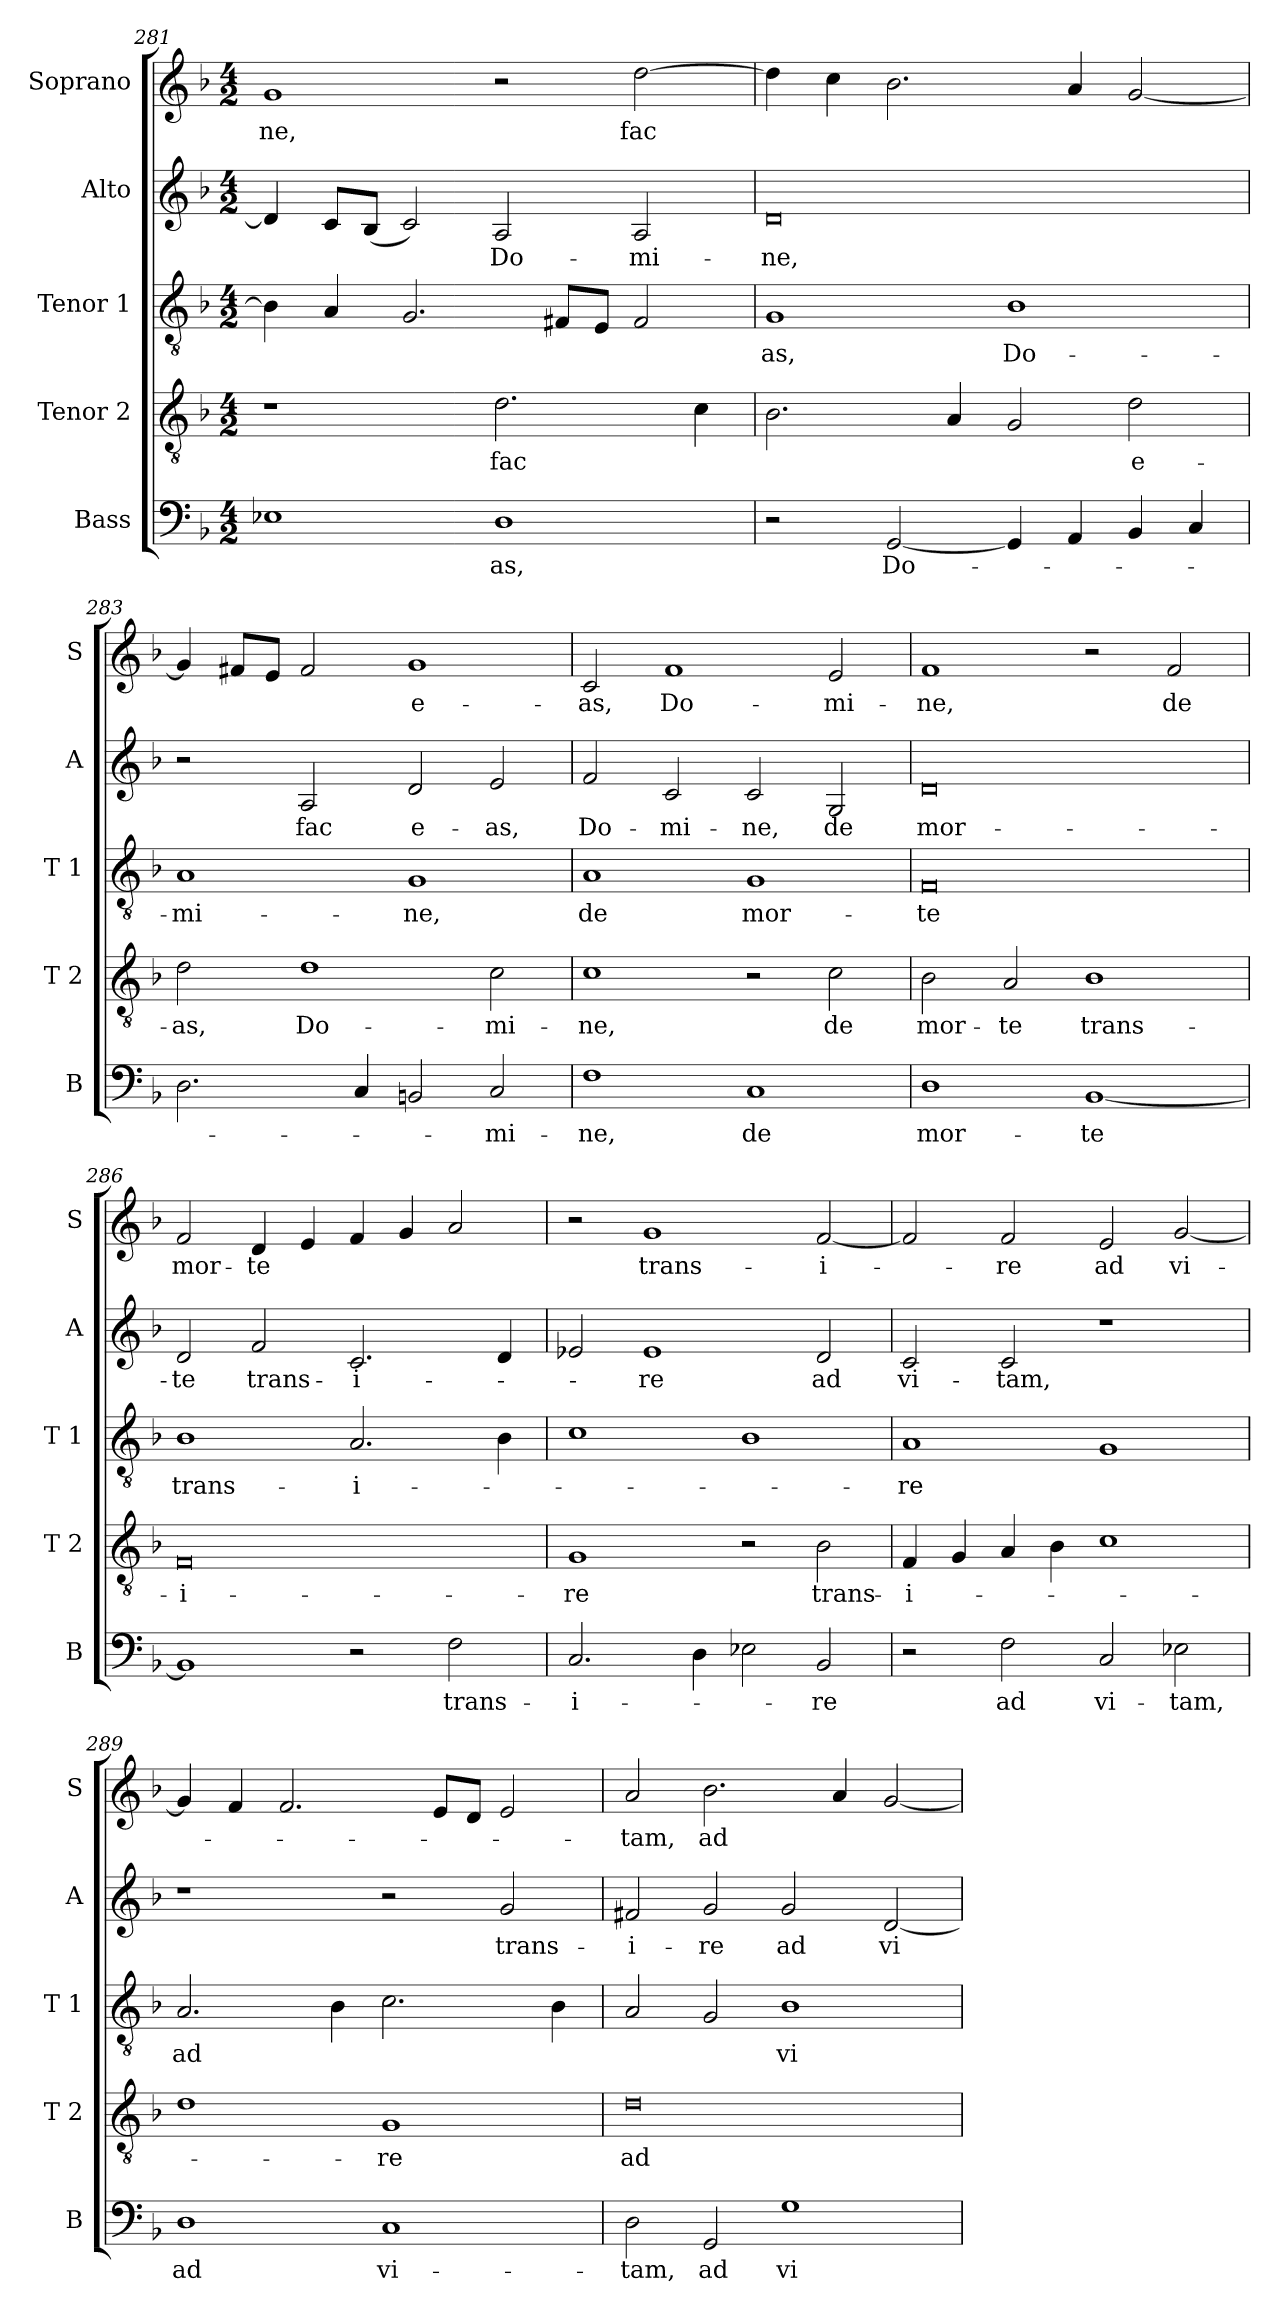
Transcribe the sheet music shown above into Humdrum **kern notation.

**kern	**text	**kern	**text	**kern	**text	**kern	**text	**kern	**text
*part5	*part5	*part4	*part4	*part3	*part3	*part2	*part2	*part1	*part1
*staff5	*staff5	*staff4	*staff4	*staff3	*staff3	*staff2	*staff2	*staff1	*staff1
*I"Bass	*	*I"Tenor 2	*	*I"Tenor 1	*	*I"Alto	*	*I"Soprano	*
*I'B	*	*I'T 2	*	*I'T 1	*	*I'A	*	*I'S	*
*clefF4	*	*clefGv2	*	*clefGv2	*	*clefG2	*	*clefG2	*
*k[b-]	*	*k[b-]	*	*k[b-]	*	*k[b-]	*	*k[b-]	*
*F:	*	*F:	*	*F:	*	*F:	*	*F:	*
*M4/2	*	*M4/2	*	*M4/2	*	*M4/2	*	*M4/2	*
=281	=281	=281	=281	=281	=281	=281	=281	=281	=281
!	!	!	!	!	!	!	!	!	!LO:LY:b:cj
1E-X	.	1r	.	4B-\]	.	4d/]	.	1g	-ne,
.	.	.	.	4A/	.	8c/L	.	.	.
.	.	.	.	.	.	(>8B-/J	.	.	.
.	.	.	.	2.G/	.	2c/)	.	.	.
!	!LO:LY:b:cj	!	!LO:LY:b:cj	!	!	!	!LO:LY:b:cj	!	!
1D	-as,	2.d\	fac	.	.	2A/	Do-	2r	.
.	.	.	.	8F#X/L	.	.	.	.	.
.	.	.	.	8E/J	.	.	.	.	.
!	!	!	!	!	!	!	!LO:LY:b:cj	!	!LO:LY:b:cj
.	.	.	.	2F#/	.	2A/	-mi-	[>2dd\	fac
.	.	4c\	.	.	.	.	.	.	.
=282	=282	=282	=282	=282	=282	=282	=282	=282	=282
!	!	!	!	!	!LO:LY:b:cj	!	!LO:LY:b:rj	!	!
2r	.	2.B-\	.	1G	-as,	0d	-ne,	4dd\]	.
.	.	.	.	.	.	.	.	4cc\	.
!	!LO:LY:b:cj	!	!	!	!	!	!	!	!
[<2GG/	Do-	.	.	.	.	.	.	2.b-\	.
.	.	4A/	.	.	.	.	.	.	.
!	!	!	!	!	!LO:LY:b:cj	!	!	!	!
4GG/]	.	2G/	.	1B-	Do-	.	.	.	.
4AA/	.	.	.	.	.	.	.	4a/	.
!	!	!	!LO:LY:b:cj	!	!	!	!	!	!
4BB-/	.	2d\	e-	.	.	.	.	[<2g/	.
4C/	.	.	.	.	.	.	.	.	.
=283	=283	=283	=283	=283	=283	=283	=283	=283	=283
!	!	!	!LO:LY:b:cj	!	!LO:LY:b:cj	!	!	!	!
2.D\	.	2d\	-as,	1A	-mi-	2r	.	4g/]	.
.	.	.	.	.	.	.	.	8f#X/L	.
.	.	.	.	.	.	.	.	8e/J	.
!	!	!	!LO:LY:b:cj	!	!	!	!LO:LY:b:cj	!	!
.	.	1d	Do-	.	.	2A/	fac	2f#/	.
4C/	.	.	.	.	.	.	.	.	.
!	!	!	!	!	!LO:LY:b:cj	!	!LO:LY:b:cj	!	!LO:LY:b:rj
2BBn/	.	.	.	1G	-ne,	2d/	e-	1g	e-
!	!LO:LY:b:cj	!	!LO:LY:b:cj	!	!	!	!LO:LY:b:cj	!	!
2C/	-mi-	2c\	-mi-	.	.	2e/	-as,	.	.
!!LO:PB:g=z
=284	=284	=284	=284	=284	=284	=284	=284	=284	=284
!	!LO:LY:b:cj	!	!LO:LY:b:cj	!	!LO:LY:b:cj	!	!LO:LY:b:cj	!	!LO:LY:b:cj
1F	-ne,	1c	-ne,	1A	de	2f/	Do-	2c/	-as,
!	!	!	!	!	!	!	!LO:LY:b:cj	!	!LO:LY:b:cj
.	.	.	.	.	.	2c/	-mi-	1f	Do-
!	!LO:LY:b:cj	!	!	!	!LO:LY:b:cj	!	!LO:LY:b:cj	!	!
1C	de	2r	.	1G	mor-	2c/	-ne,	.	.
!	!	!	!LO:LY:b:cj	!	!	!	!LO:LY:b:cj	!	!LO:LY:b:cj
.	.	2c\	de	.	.	2G/	de	2e/	-mi-
=285	=285	=285	=285	=285	=285	=285	=285	=285	=285
!	!LO:LY:b:cj	!	!LO:LY:b:cj	!	!LO:LY:b:rj	!	!LO:LY:b:cj	!	!LO:LY:b:cj
1D	mor-	2B-\	mor-	0F	-te	0d	mor-	1f	-ne,
!	!	!	!LO:LY:b:cj	!	!	!	!	!	!
.	.	2A/	-te	.	.	.	.	.	.
!	!LO:LY:b:cj	!	!LO:LY:b:cj	!	!	!	!	!	!
[<1BB-	-te	1B-	trans-	.	.	.	.	2r	.
!	!	!	!	!	!	!	!	!	!LO:LY:b:cj
.	.	.	.	.	.	.	.	2f/	de
=286	=286	=286	=286	=286	=286	=286	=286	=286	=286
!	!	!	!LO:LY:b:rj	!	!LO:LY:b:cj	!	!LO:LY:b:cj	!	!LO:LY:b:cj
1BB-]	.	0F	-i-	1B-	trans-	2d/	-te	2f/	mor-
!	!	!	!	!	!	!	!LO:LY:b:cj	!	!LO:LY:b:cj
.	.	.	.	.	.	2f/	trans-	4d/	-te
.	.	.	.	.	.	.	.	4e/	.
!	!	!	!	!	!LO:LY:b:cj	!	!LO:LY:b:cj	!	!
2r	.	.	.	2.A/	-i-	2.c/	-i-	4f/	.
.	.	.	.	.	.	.	.	4g/	.
!	!LO:LY:b:cj	!	!	!	!	!	!	!	!
2F\	trans-	.	.	.	.	.	.	2a/	.
.	.	.	.	4B-\	.	4d/	.	.	.
=287	=287	=287	=287	=287	=287	=287	=287	=287	=287
!	!LO:LY:b:cj	!	!LO:LY:b:cj	!	!	!	!	!	!
2.C/	-i-	1G	-re	1c	.	2e-X/	.	2r	.
!	!	!	!	!	!	!	!LO:LY:b:cj	!	!LO:LY:b:cj
.	.	.	.	.	.	1e-	-re	1g	trans-
4D\	.	.	.	.	.	.	.	.	.
2E-X\	.	2r	.	1B-	.	.	.	.	.
!	!LO:LY:b:cj	!	!LO:LY:b:cj	!	!	!	!LO:LY:b:cj	!	!LO:LY:b:cj
2BB-/	-re	2B-\	trans-	.	.	2d/	ad	[<2f/	-i-
=288	=288	=288	=288	=288	=288	=288	=288	=288	=288
!	!	!	!LO:LY:b:cj	!	!LO:LY:b:cj	!	!LO:LY:b:cj	!	!
2r	.	4F/	-i-	1A	-re	2c/	vi-	2f/]	.
.	.	4G/	.	.	.	.	.	.	.
!	!LO:LY:b:cj	!	!	!	!	!	!LO:LY:b:cj	!	!LO:LY:b:cj
2F\	ad	4A/	.	.	.	2c/	-tam,	2f/	-re
.	.	4B-\	.	.	.	.	.	.	.
!	!LO:LY:b:cj	!	!	!	!	!	!	!	!LO:LY:b:cj
2C/	vi-	1c	.	1G	.	1r	.	2e/	ad
!	!LO:LY:b:cj	!	!	!	!	!	!	!	!LO:LY:b:cj
2E-X\	-tam,	.	.	.	.	.	.	[>2g/	vi-
!!LO:LB:g=z
=289	=289	=289	=289	=289	=289	=289	=289	=289	=289
!	!LO:LY:b:cj	!	!	!	!LO:LY:b:cj	!	!	!	!
1D	ad	1d	.	2.A/	ad	1r	.	4g/]	.
.	.	.	.	.	.	.	.	4f/	.
.	.	.	.	.	.	.	.	2.f/	.
.	.	.	.	4B-\	.	.	.	.	.
!	!LO:LY:b:cj	!	!LO:LY:b:cj	!	!	!	!	!	!
1C	vi-	1G	-re	2.c\	.	2r	.	.	.
.	.	.	.	.	.	.	.	8e/L	.
.	.	.	.	.	.	.	.	8d/J	.
!	!	!	!	!	!	!	!LO:LY:b:cj	!	!
.	.	.	.	.	.	2g/	trans-	2e/	.
.	.	.	.	4B-\	.	.	.	.	.
=290	=290	=290	=290	=290	=290	=290	=290	=290	=290
!	!LO:LY:b:cj	!	!LO:LY:b:rj	!	!	!	!LO:LY:b:cj	!	!LO:LY:b:cj
2D\	-tam,	0d	ad	2A/	.	2f#X/	-i-	2a/	-tam,
!	!LO:LY:b:cj	!	!	!	!	!	!LO:LY:b:cj	!	!LO:LY:b:cj
2GG/	ad	.	.	2G/	.	2g/	-re	2.b-\	ad
!	!LO:LY:b:cj	!	!	!	!LO:LY:b:cj	!	!LO:LY:b:cj	!	!
1G	vi-	.	.	1B-	vi-	2g/	ad	.	.
.	.	.	.	.	.	.	.	4a/	.
!	!	!	!	!	!	!	!LO:LY:b:cj	!	!
.	.	.	.	.	.	[<2d/	vi-	[<2g/	.
=	=	=	=	=	=	=	=	=	=
*-	*-	*-	*-	*-	*-	*-	*-	*-	*-
